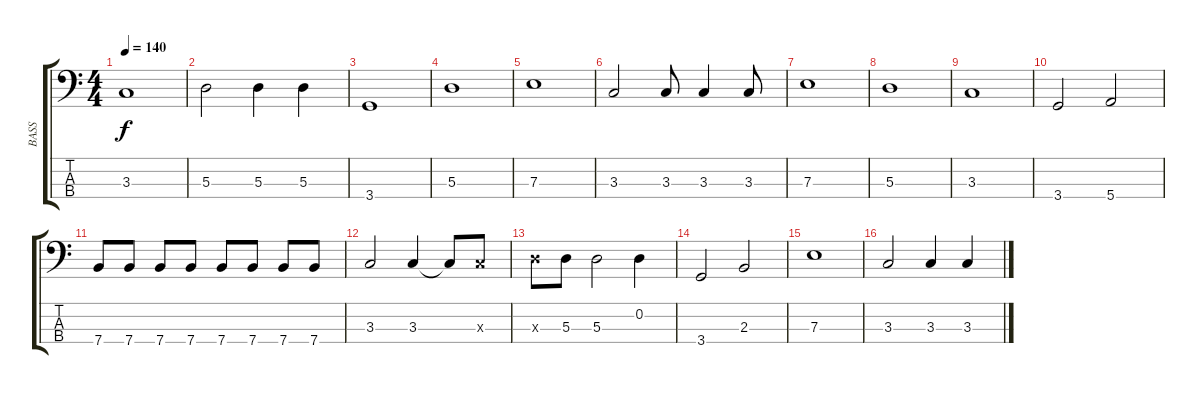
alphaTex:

\track ("BASS" "BASS") {instrument electricbassfinger}
\staff {score tabs}
\tuning (G2 D2 A1 E1) {hide}
\ts (4 4)
\tempo 140
\clef f4
\ks c
3.3.1{dy f} |
5.3.2 5.3.4 5.3.4 |
3.4.1 |
5.3.1 |
7.3.1 |
3.3.2 3.3.8 3.3.4 3.3.8 |
7.3.1 |
5.3.1 |
3.3.1 |
3.4.2 5.4.2 |
7.4.8 7.4.8 7.4.8 7.4.8 7.4.8 7.4.8 7.4.8 7.4.8 |
3.3.2 3.3.4 3.3{t}.8 3.3{x}.8 |
5.3{x}.8 5.3.8 5.3.2 0.2.4 |
3.4.2 2.3.2 |
7.3.1 |
3.3.2 3.3.4 3.3.4
